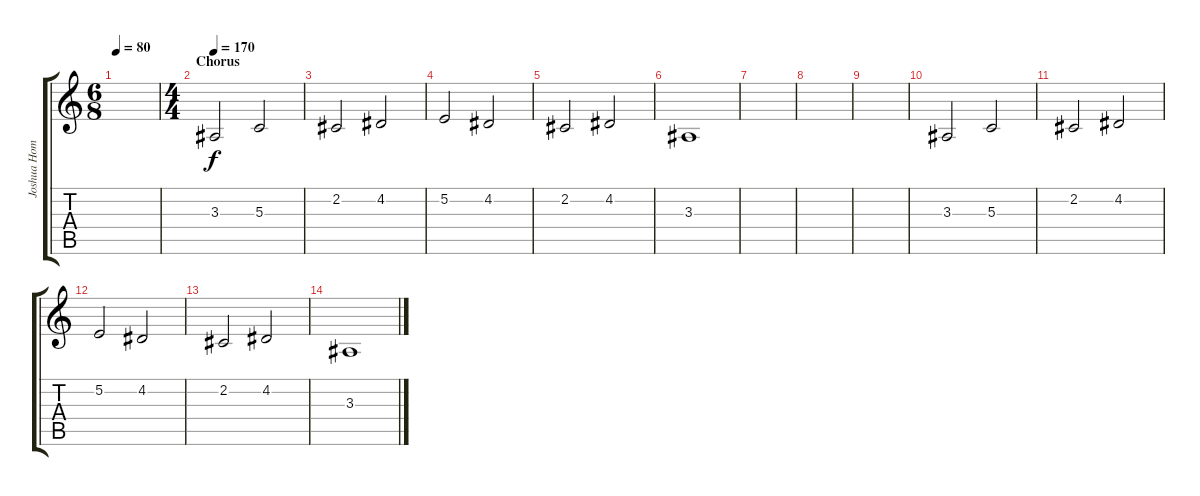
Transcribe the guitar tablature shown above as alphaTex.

\track ("Joshua Homme - vocals" "Joshua Hom") {instrument lead6voice}
\staff {score tabs}
\tuning (E4 B3 G3 D3 A2 E2) {hide}
\ts (6 8)
\tempo 80
\clef g2
\ks c
|
\ts (4 4)
\section ("" "Chorus")
\tempo 170
3.3.2 5.3.2 |
2.2.2 4.2.2 |
5.2.2 4.2.2 |
2.2.2 4.2.2 |
3.3.1 |
|
|
|
3.3.2 5.3.2 |
2.2.2 4.2.2 |
5.2.2 4.2.2 |
2.2.2 4.2.2 |
3.3.1
